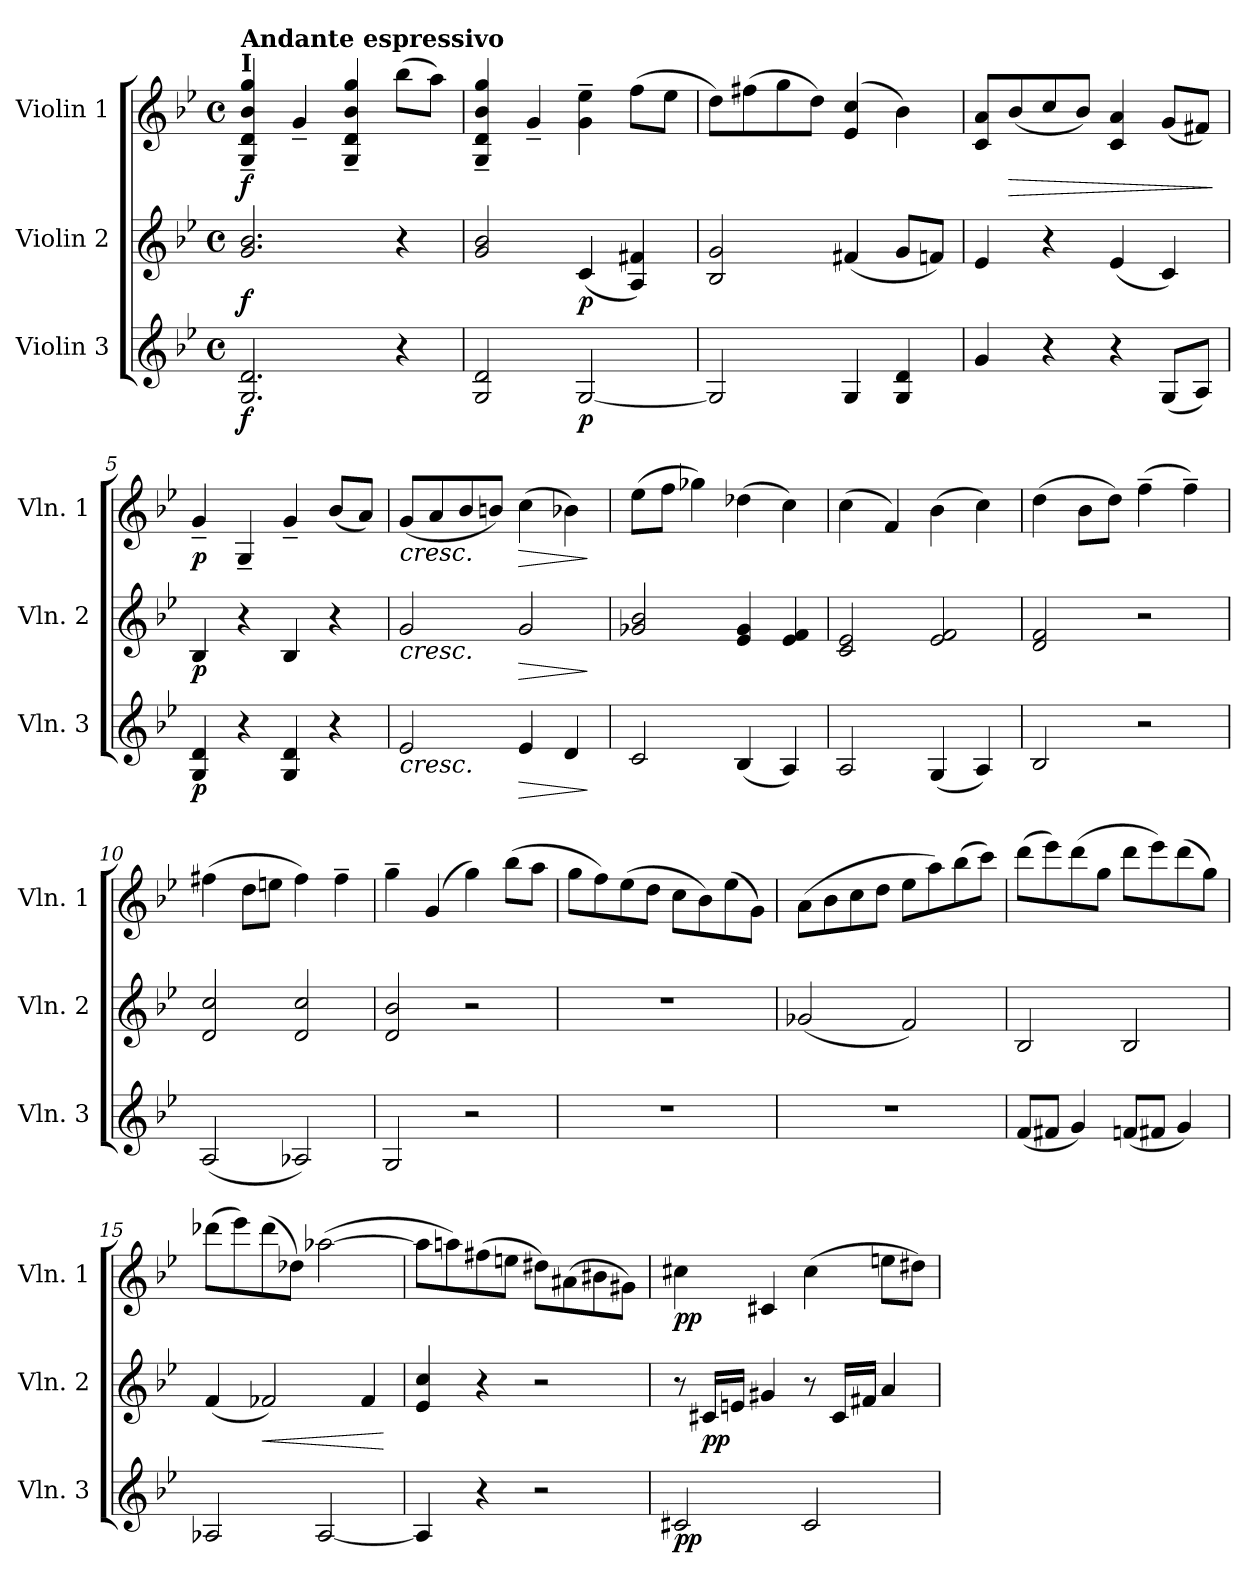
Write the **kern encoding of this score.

**kern	**dynam	**kern	**dynam	**kern	**dynam
*part3	*part3	*part2	*part2	*part1	*part1
*staff3	*staff3	*staff2	*staff2	*staff1	*staff1
*I"Violin 3	*	*I"Violin 2	*	*I"Violin 1	*
*I'Vln. 3	*	*I'Vln. 2	*	*I'Vln. 1	*
*clefG2	*	*clefG2	*	*clefG2	*
*k[b-e-]	*	*k[b-e-]	*	*k[b-e-]	*
*M4/4	*	*M4/4	*	*M4/4	*
*met(c)	*	*met(c)	*	*met(c)	*
=1	=1	=1	=1	=1	=1
!	!	!	!	!LO:TX:a:B:t=I	!
!	!	!	!	!LO:TX:a:B:t=Andante espressivo	!
!	!LO:DY:b	!	!LO:DY:b	!	!LO:DY:b
2.G/ 2.d/	f	2.g/ 2.b-/	f	4G/~ 4d/~ 4b-/~ 4gg/~	f
.	.	.	.	4g~/	.
.	.	.	.	4G/~ 4d/~ 4b-/~ 4gg/~	.
4r	.	4r	.	(>8bb-\L	.
.	.	.	.	8aa\J)	.
=2	=2	=2	=2	=2	=2
2G/ 2d/	.	2g/ 2b-/	.	4G/~ 4d/~ 4b-/~ 4gg/~	.
.	.	.	.	4g~/	.
!	!LO:DY:b	!	!LO:DY:b	!	!
[2G/	p	(<4c/	p	4g\~ 4ee-\~	.
.	.	4A/ 4f#X/)	.	(>8ff\L	.
.	.	.	.	8ee-\J	.
=3	=3	=3	=3	=3	=3
2G/]	.	2B-/ 2g/	.	8dd\L)	.
.	.	.	.	(>8ff#X\	.
.	.	.	.	8gg\	.
.	.	.	.	8dd\J)	.
4G/	.	(<4f#X/	.	(>4e-/ 4cc/	.
4G/ 4d/	.	8g/L	.	4b-\)	.
.	.	8fn/J)	.	.	.
=4	=4	=4	=4	=4	=4
4g/	.	4e-/	.	8c/ 8a/L	.
!	!	!	!	!	!LO:HP:b
.	.	.	.	(<8b-/	>
4r	.	4r	.	8cc/	.
.	.	.	.	8b-/J)	.
4r	.	(<4e-/	.	4c/ 4a/	.
(<8G/L	.	4c/)	.	(<8g/L	.
8A/J)	.	.	.	8f#X/J)	.
.	.	.	.	.	]
=5	=5	=5	=5	=5	=5
!	!LO:DY:b	!	!LO:DY:b	!	!LO:DY:b
4G/ 4d/	p	4B-/	p	4g~/	p
4r	.	4r	.	4G~/	.
4G/ 4d/	.	4B-/	.	4g~/	.
4r	.	4r	.	(<8b-/L	.
.	.	.	.	8a/J)	.
!!LO:PB:g=z
=6	=6	=6	=6	=6	=6
!	!LO:HP:b	!	!LO:HP:b	!	!LO:HP:b
2e-/	<	2g/	<	(<8g/L	<
.	.	.	.	8a/	.
.	.	.	.	8b-/	.
.	.	.	.	8bn/J)	.
!	!LO:HP:b	!	!LO:HP:b	!	!LO:HP:b
4e-/	>	2g/	>	(>4cc\	>
4d/	.	.	.	4b-X\)	.
.	[ ]	.	[ ]	.	[ ]
=7	=7	=7	=7	=7	=7
2c/	.	2g-X/ 2b-/	.	(>8ee-\L	.
.	.	.	.	8ff\J	.
.	.	.	.	4gg-X\)	.
(<4B-/	.	4e-/ 4g-/	.	(>4dd-X\	.
4A/)	.	4e-/ 4f/	.	4cc\)	.
=8	=8	=8	=8	=8	=8
2A/	.	2c/ 2e-/	.	(>4cc\	.
.	.	.	.	4f/)	.
(<4G/	.	2e-/ 2f/	.	(>4b-\	.
4A/)	.	.	.	4cc\)	.
=9	=9	=9	=9	=9	=9
2B-/	.	2d/ 2f/	.	(>4dd\	.
.	.	.	.	8b-\L	.
.	.	.	.	8dd\J)	.
2r	.	2r	.	(>4ff~\	.
.	.	.	.	4ff~\)	.
=10	=10	=10	=10	=10	=10
(<2A/	.	2d/ 2cc/	.	(>4ff#X\	.
.	.	.	.	8dd\L	.
.	.	.	.	8een\J	.
2A-X/)	.	2d/ 2cc/	.	4ff#\)	.
.	.	.	.	4ff#~\	.
=11	=11	=11	=11	=11	=11
2G/	.	2d/ 2b-/	.	4gg~\	.
.	.	.	.	(>4g/	.
2r	.	2r	.	4gg\)	.
.	.	.	.	(>8bb-\L	.
.	.	.	.	8aa\J	.
!!LO:PB:g=z
=12	=12	=12	=12	=12	=12
1r	.	1r	.	8gg\L	.
.	.	.	.	8ff\)	.
.	.	.	.	(>8ee-\	.
.	.	.	.	8dd\J	.
.	.	.	.	8cc\L	.
.	.	.	.	8b-\)	.
.	.	.	.	(>8ee-\	.
.	.	.	.	8g\J)	.
=13	=13	=13	=13	=13	=13
1r	.	(<2g-X/	.	(>8a\L	.
.	.	.	.	8b-\	.
.	.	.	.	8cc\	.
.	.	.	.	8dd\J	.
.	.	2f/)	.	8ee-\L	.
.	.	.	.	8aa\)	.
.	.	.	.	(>8bb-\	.
.	.	.	.	8ccc\J)	.
=14	=14	=14	=14	=14	=14
(<8f/L	.	2B-/	.	(>8ddd\L	.
8f#X/J	.	.	.	8eee-\)	.
4g/)	.	.	.	(>8ddd\	.
.	.	.	.	8gg\J	.
(<8fn/L	.	2B-/	.	8ddd\L	.
8f#X/J	.	.	.	8eee-\)	.
4g/)	.	.	.	(>8ddd\	.
.	.	.	.	8gg\J)	.
!!LO:LB:g=z
=15	=15	=15	=15	=15	=15
2A-X/	.	(<4f/	.	(>8ddd-X\L	.
.	.	.	.	8eee-\)	.
!	!	!	!LO:HP:b	!	!
.	.	2f-X/)	<	(>8ddd-\	.
.	.	.	.	8dd-X\J)	.
[2A-/	.	.	.	(>[2aa-X\	.
.	.	4f-/	.	.	.
.	.	.	[	.	.
=16	=16	=16	=16	=16	=16
4A-/]	.	4e-/ 4cc/	.	8aa-\L]	.
.	.	.	.	8aan\)	.
4r	.	4r	.	(>8ff#X\	.
.	.	.	.	8een\J	.
2r	.	2r	.	8dd#X\L)	.
.	.	.	.	(>8a#X\	.
.	.	.	.	8b#X\	.
.	.	.	.	8g#X\J)	.
=17	=17	=17	=17	=17	=17
!	!LO:DY:b	!	!	!	!LO:DY:b
2c#X/	pp	8r	.	4cc#X\	pp
!	!	!	!LO:DY:b	!	!
.	.	16c#X/LL	pp	.	.
.	.	16en/JJ	.	.	.
.	.	4g#X/	.	4c#X/	.
2c#/	.	8r	.	(>4cc#\	.
.	.	16c#/LL	.	.	.
.	.	16f#X/JJ	.	.	.
.	.	4a/	.	8een\L	.
.	.	.	.	8dd#X\J)	.
=	=	=	=	=	=
*-	*-	*-	*-	*-	*-
